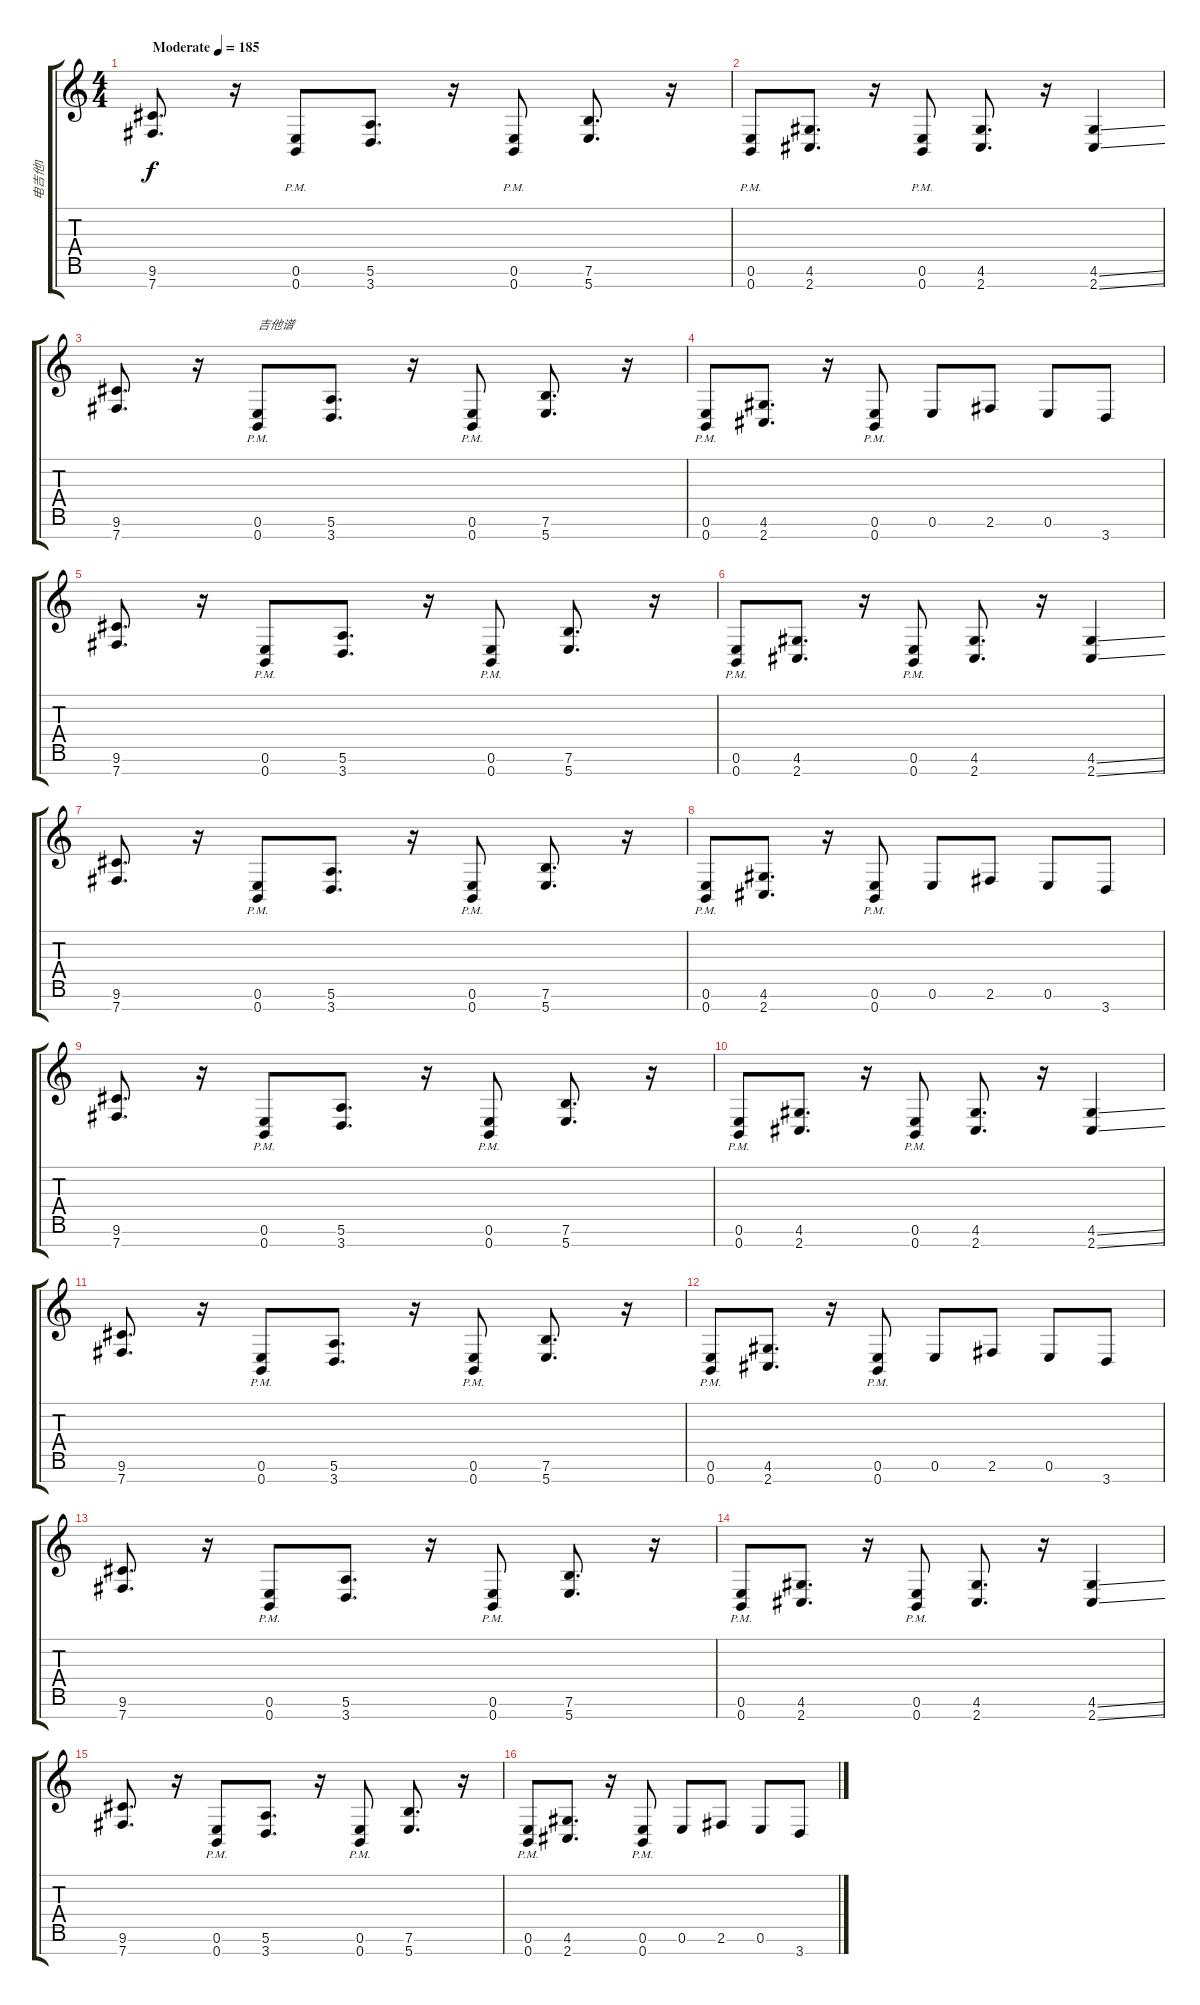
\track ("电吉他1" "电吉他1") {instrument distortionguitar}
\staff {score tabs}
\tuning (E4 B3 G3 D3 A2 E2 B1) {hide}
\ts (4 4)
\tempo (185 "Moderate")
\clef g2
\ks c
(9.6 7.7).8{d dy f instrument distortionguitar} r.16 (0.6{pm} 0.7{pm}).8 (5.6 3.7).8{d} r.16 (0.6{pm} 0.7{pm}).8 (7.6 5.7).8{d} r.16 |
(0.6{pm} 0.7{pm}).8 (4.6 2.7).8{d} r.16 (0.6{pm} 0.7{pm}).8 (4.6 2.7).8{d} r.16 (4.6{ss} 2.7{ss}).4 |
(9.6 7.7).8{d} r.16 (0.6{pm} 0.7{pm}).8{txt "吉他谱"} (5.6 3.7).8{d} r.16 (0.6{pm} 0.7{pm}).8 (7.6 5.7).8{d} r.16 |
(0.6{pm} 0.7{pm}).8 (4.6 2.7).8{d} r.16 (0.6{pm} 0.7{pm}).8 0.6.8 2.6.8 0.6.8 3.7.8 |
(9.6 7.7).8{d} r.16 (0.6{pm} 0.7{pm}).8 (5.6 3.7).8{d} r.16 (0.6{pm} 0.7{pm}).8 (7.6 5.7).8{d} r.16 |
(0.6{pm} 0.7{pm}).8 (4.6 2.7).8{d} r.16 (0.6{pm} 0.7{pm}).8 (4.6 2.7).8{d} r.16 (4.6{ss} 2.7{ss}).4 |
(9.6 7.7).8{d} r.16 (0.6{pm} 0.7{pm}).8 (5.6 3.7).8{d} r.16 (0.6{pm} 0.7{pm}).8 (7.6 5.7).8{d} r.16 |
(0.6{pm} 0.7{pm}).8 (4.6 2.7).8{d} r.16 (0.6{pm} 0.7{pm}).8 0.6.8 2.6.8 0.6.8 3.7.8 |
(9.6 7.7).8{d} r.16 (0.6{pm} 0.7{pm}).8 (5.6 3.7).8{d} r.16 (0.6{pm} 0.7{pm}).8 (7.6 5.7).8{d} r.16 |
(0.6{pm} 0.7{pm}).8 (4.6 2.7).8{d} r.16 (0.6{pm} 0.7{pm}).8 (4.6 2.7).8{d} r.16 (4.6{ss} 2.7{ss}).4 |
(9.6 7.7).8{d} r.16 (0.6{pm} 0.7{pm}).8 (5.6 3.7).8{d} r.16 (0.6{pm} 0.7{pm}).8 (7.6 5.7).8{d} r.16 |
(0.6{pm} 0.7{pm}).8 (4.6 2.7).8{d} r.16 (0.6{pm} 0.7{pm}).8 0.6.8 2.6.8 0.6.8 3.7.8 |
(9.6 7.7).8{d} r.16 (0.6{pm} 0.7{pm}).8 (5.6 3.7).8{d} r.16 (0.6{pm} 0.7{pm}).8 (7.6 5.7).8{d} r.16 |
(0.6{pm} 0.7{pm}).8 (4.6 2.7).8{d} r.16 (0.6{pm} 0.7{pm}).8 (4.6 2.7).8{d} r.16 (4.6{ss} 2.7{ss}).4 |
(9.6 7.7).8{d} r.16 (0.6{pm} 0.7{pm}).8 (5.6 3.7).8{d} r.16 (0.6{pm} 0.7{pm}).8 (7.6 5.7).8{d} r.16 |
(0.6{pm} 0.7{pm}).8 (4.6 2.7).8{d} r.16 (0.6{pm} 0.7{pm}).8 0.6.8 2.6.8 0.6.8 3.7.8
